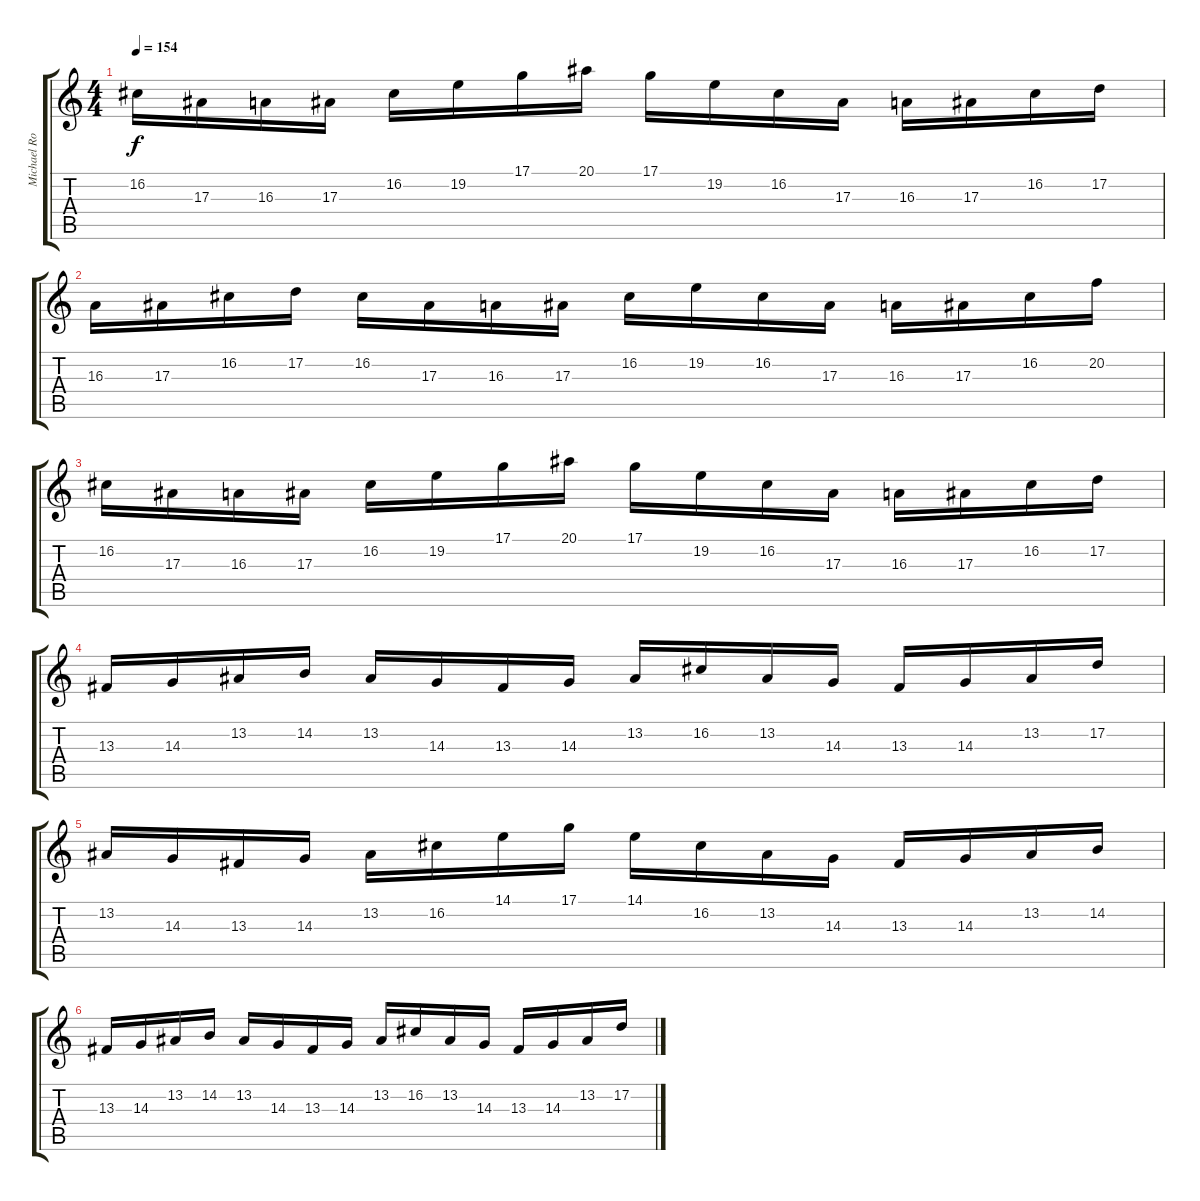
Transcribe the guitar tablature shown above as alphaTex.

\track ("Michael Romeo (solo)" "Michael Ro") {instrument lead2sawtooth}
\staff {score tabs}
\tuning (D4 A3 F3 C3 G2 D2) {hide}
\ts (4 4)
\tempo 154
\clef g2
\ks c
16.2.16{dy f} 17.3.16 16.3.16 17.3.16 16.2.16 19.2.16 17.1.16 20.1.16 17.1.16 19.2.16 16.2.16 17.3.16 16.3.16 17.3.16 16.2.16 17.2.16 |
16.3.16 17.3.16 16.2.16 17.2.16 16.2.16 17.3.16 16.3.16 17.3.16 16.2.16 19.2.16 16.2.16 17.3.16 16.3.16 17.3.16 16.2.16 20.2.16 |
16.2.16 17.3.16 16.3.16 17.3.16 16.2.16 19.2.16 17.1.16 20.1.16 17.1.16 19.2.16 16.2.16 17.3.16 16.3.16 17.3.16 16.2.16 17.2.16 |
13.3.16 14.3.16 13.2.16 14.2.16 13.2.16 14.3.16 13.3.16 14.3.16 13.2.16 16.2.16 13.2.16 14.3.16 13.3.16 14.3.16 13.2.16 17.2.16 |
13.2.16 14.3.16 13.3.16 14.3.16 13.2.16 16.2.16 14.1.16 17.1.16 14.1.16 16.2.16 13.2.16 14.3.16 13.3.16 14.3.16 13.2.16 14.2.16 |
13.3.16 14.3.16 13.2.16 14.2.16 13.2.16 14.3.16 13.3.16 14.3.16 13.2.16 16.2.16 13.2.16 14.3.16 13.3.16 14.3.16 13.2.16 17.2.16
